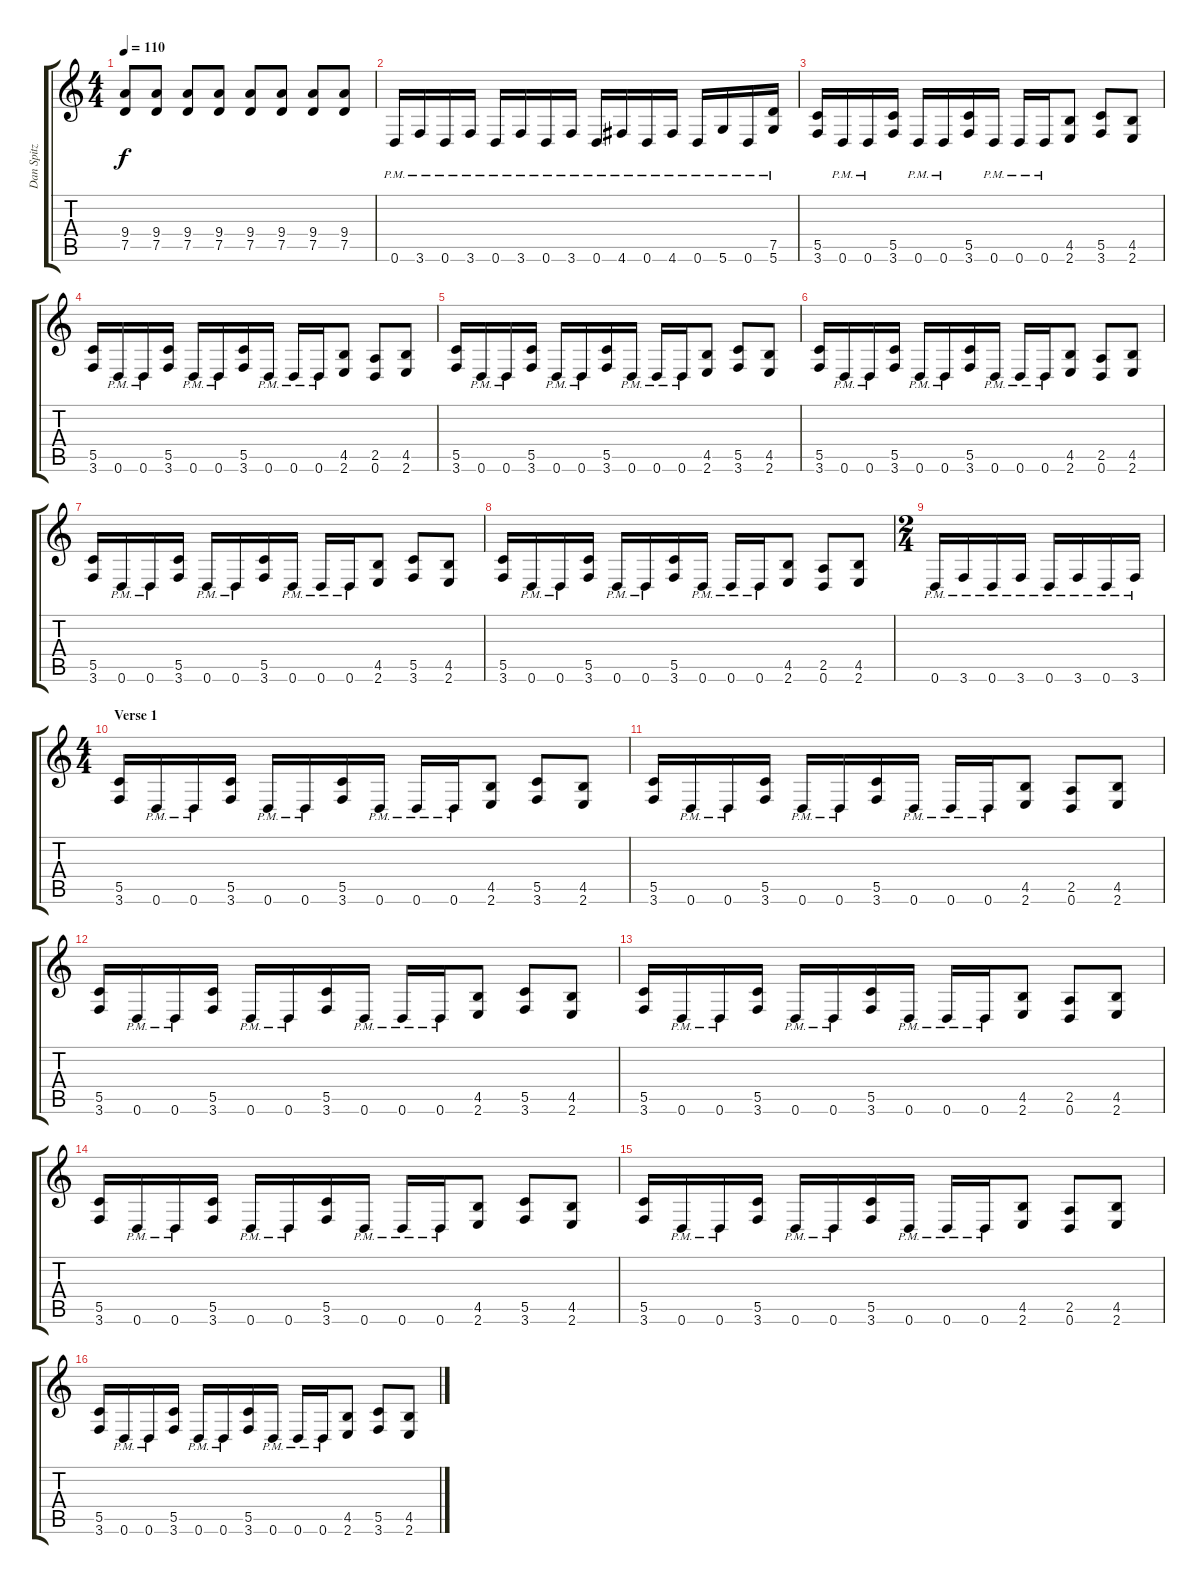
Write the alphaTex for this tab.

\track ("Dan Spitz" "Dan Spitz") {instrument distortionguitar}
\staff {score tabs}
\tuning (D4 A3 F3 C3 G2 D2) {hide}
\ts (4 4)
\tempo 110
\clef g2
\ks c
(9.4 7.5).8{dy f} (9.4 7.5).8 (9.4 7.5).8 (9.4 7.5).8 (9.4 7.5).8 (9.4 7.5).8 (9.4 7.5).8 (9.4 7.5).8 |
0.6{pm}.16 3.6{pm}.16 0.6{pm}.16 3.6{pm}.16 0.6{pm}.16 3.6{pm}.16 0.6{pm}.16 3.6{pm}.16 0.6{pm}.16 4.6{pm}.16 0.6{pm}.16 4.6{pm}.16 0.6{pm}.16 5.6{pm}.16 0.6{pm}.16 (7.5 5.6{pm}).16 |
(5.5 3.6).16 0.6{pm}.16 0.6{pm}.16 (5.5 3.6).16 0.6{pm}.16 0.6{pm}.16 (5.5 3.6).16 0.6{pm}.16 0.6{pm}.16 0.6{pm}.16 (4.5 2.6).8 (5.5 3.6).8 (4.5 2.6).8 |
(5.5 3.6).16 0.6{pm}.16 0.6{pm}.16 (5.5 3.6).16 0.6{pm}.16 0.6{pm}.16 (5.5 3.6).16 0.6{pm}.16 0.6{pm}.16 0.6{pm}.16 (4.5 2.6).8 (2.5 0.6).8 (4.5 2.6).8 |
(5.5 3.6).16 0.6{pm}.16 0.6{pm}.16 (5.5 3.6).16 0.6{pm}.16 0.6{pm}.16 (5.5 3.6).16 0.6{pm}.16 0.6{pm}.16 0.6{pm}.16 (4.5 2.6).8 (5.5 3.6).8 (4.5 2.6).8 |
(5.5 3.6).16 0.6{pm}.16 0.6{pm}.16 (5.5 3.6).16 0.6{pm}.16 0.6{pm}.16 (5.5 3.6).16 0.6{pm}.16 0.6{pm}.16 0.6{pm}.16 (4.5 2.6).8 (2.5 0.6).8 (4.5 2.6).8 |
(5.5 3.6).16 0.6{pm}.16 0.6{pm}.16 (5.5 3.6).16 0.6{pm}.16 0.6{pm}.16 (5.5 3.6).16 0.6{pm}.16 0.6{pm}.16 0.6{pm}.16 (4.5 2.6).8 (5.5 3.6).8 (4.5 2.6).8 |
(5.5 3.6).16 0.6{pm}.16 0.6{pm}.16 (5.5 3.6).16 0.6{pm}.16 0.6{pm}.16 (5.5 3.6).16 0.6{pm}.16 0.6{pm}.16 0.6{pm}.16 (4.5 2.6).8 (2.5 0.6).8 (4.5 2.6).8 |
\ts (2 4)
0.6{pm}.16 3.6{pm}.16 0.6{pm}.16 3.6{pm}.16 0.6{pm}.16 3.6{pm}.16 0.6{pm}.16 3.6{pm}.16 |
\ts (4 4)
\section ("" "Verse 1")
(5.5 3.6).16 0.6{pm}.16 0.6{pm}.16 (5.5 3.6).16 0.6{pm}.16 0.6{pm}.16 (5.5 3.6).16 0.6{pm}.16 0.6{pm}.16 0.6{pm}.16 (4.5 2.6).8 (5.5 3.6).8 (4.5 2.6).8 |
(5.5 3.6).16 0.6{pm}.16 0.6{pm}.16 (5.5 3.6).16 0.6{pm}.16 0.6{pm}.16 (5.5 3.6).16 0.6{pm}.16 0.6{pm}.16 0.6{pm}.16 (4.5 2.6).8 (2.5 0.6).8 (4.5 2.6).8 |
(5.5 3.6).16 0.6{pm}.16 0.6{pm}.16 (5.5 3.6).16 0.6{pm}.16 0.6{pm}.16 (5.5 3.6).16 0.6{pm}.16 0.6{pm}.16 0.6{pm}.16 (4.5 2.6).8 (5.5 3.6).8 (4.5 2.6).8 |
(5.5 3.6).16 0.6{pm}.16 0.6{pm}.16 (5.5 3.6).16 0.6{pm}.16 0.6{pm}.16 (5.5 3.6).16 0.6{pm}.16 0.6{pm}.16 0.6{pm}.16 (4.5 2.6).8 (2.5 0.6).8 (4.5 2.6).8 |
(5.5 3.6).16 0.6{pm}.16 0.6{pm}.16 (5.5 3.6).16 0.6{pm}.16 0.6{pm}.16 (5.5 3.6).16 0.6{pm}.16 0.6{pm}.16 0.6{pm}.16 (4.5 2.6).8 (5.5 3.6).8 (4.5 2.6).8 |
(5.5 3.6).16 0.6{pm}.16 0.6{pm}.16 (5.5 3.6).16 0.6{pm}.16 0.6{pm}.16 (5.5 3.6).16 0.6{pm}.16 0.6{pm}.16 0.6{pm}.16 (4.5 2.6).8 (2.5 0.6).8 (4.5 2.6).8 |
(5.5 3.6).16 0.6{pm}.16 0.6{pm}.16 (5.5 3.6).16 0.6{pm}.16 0.6{pm}.16 (5.5 3.6).16 0.6{pm}.16 0.6{pm}.16 0.6{pm}.16 (4.5 2.6).8 (5.5 3.6).8 (4.5 2.6).8
